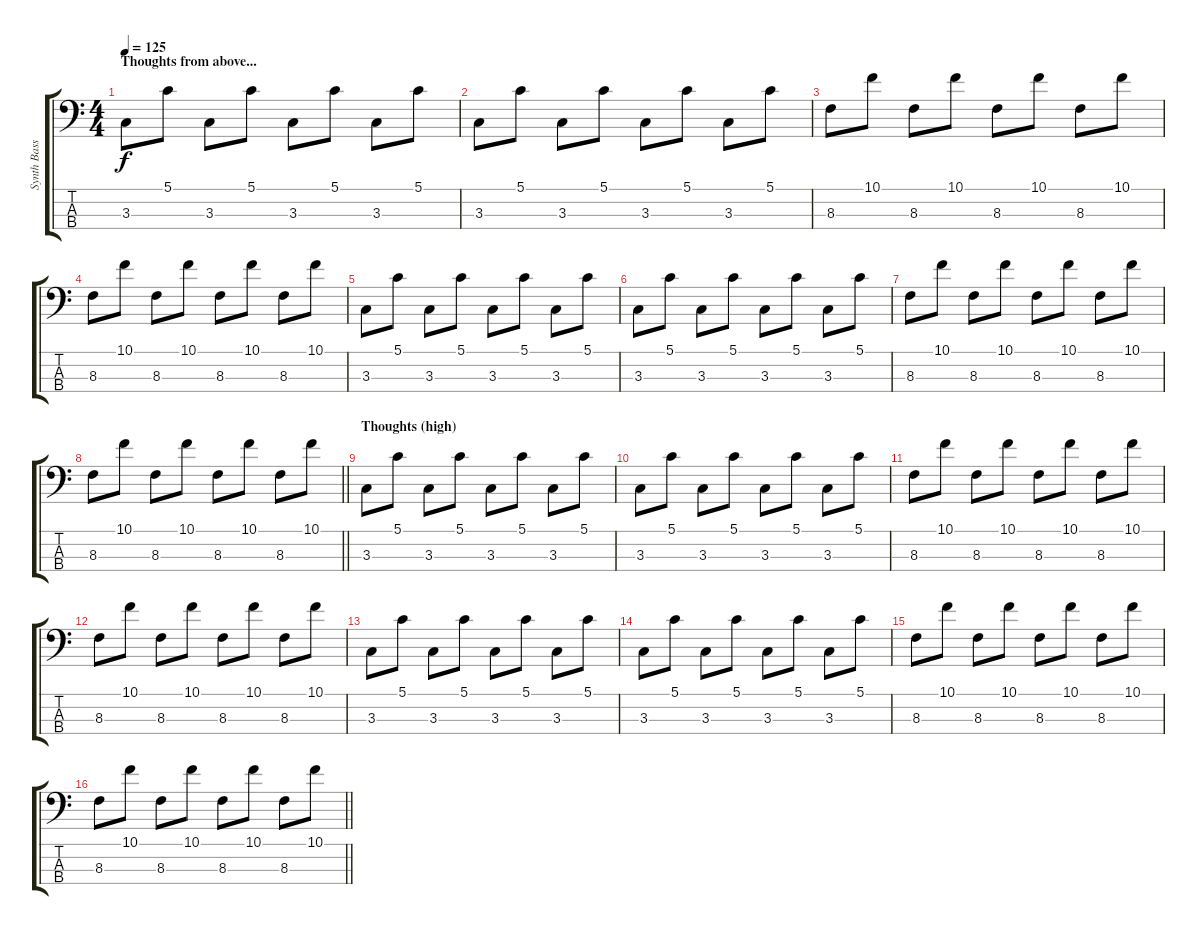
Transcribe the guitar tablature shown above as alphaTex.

\track ("Synth Bass (Gillian)" "Synth Bass") {instrument synthbass1}
\staff {score tabs}
\tuning (G2 D2 A1 E1) {hide}
\ts (4 4)
\section ("" "Thoughts from above...")
\tempo 125
\clef f4
\ks c
3.3.8{dy f} 5.1.8 3.3.8 5.1.8 3.3.8 5.1.8 3.3.8 5.1.8 |
3.3.8 5.1.8 3.3.8 5.1.8 3.3.8 5.1.8 3.3.8 5.1.8 |
8.3.8 10.1.8 8.3.8 10.1.8 8.3.8 10.1.8 8.3.8 10.1.8 |
8.3.8 10.1.8 8.3.8 10.1.8 8.3.8 10.1.8 8.3.8 10.1.8 |
3.3.8 5.1.8 3.3.8 5.1.8 3.3.8 5.1.8 3.3.8 5.1.8 |
3.3.8 5.1.8 3.3.8 5.1.8 3.3.8 5.1.8 3.3.8 5.1.8 |
8.3.8 10.1.8 8.3.8 10.1.8 8.3.8 10.1.8 8.3.8 10.1.8 |
\barLineRight lightlight
8.3.8 10.1.8 8.3.8 10.1.8 8.3.8 10.1.8 8.3.8 10.1.8 |
\section ("" "Thoughts (high)")
3.3.8 5.1.8 3.3.8 5.1.8 3.3.8 5.1.8 3.3.8 5.1.8 |
3.3.8 5.1.8 3.3.8 5.1.8 3.3.8 5.1.8 3.3.8 5.1.8 |
8.3.8 10.1.8 8.3.8 10.1.8 8.3.8 10.1.8 8.3.8 10.1.8 |
8.3.8 10.1.8 8.3.8 10.1.8 8.3.8 10.1.8 8.3.8 10.1.8 |
3.3.8 5.1.8 3.3.8 5.1.8 3.3.8 5.1.8 3.3.8 5.1.8 |
3.3.8 5.1.8 3.3.8 5.1.8 3.3.8 5.1.8 3.3.8 5.1.8 |
8.3.8 10.1.8 8.3.8 10.1.8 8.3.8 10.1.8 8.3.8 10.1.8 |
\barLineRight lightlight
8.3.8 10.1.8 8.3.8 10.1.8 8.3.8 10.1.8 8.3.8 10.1.8
